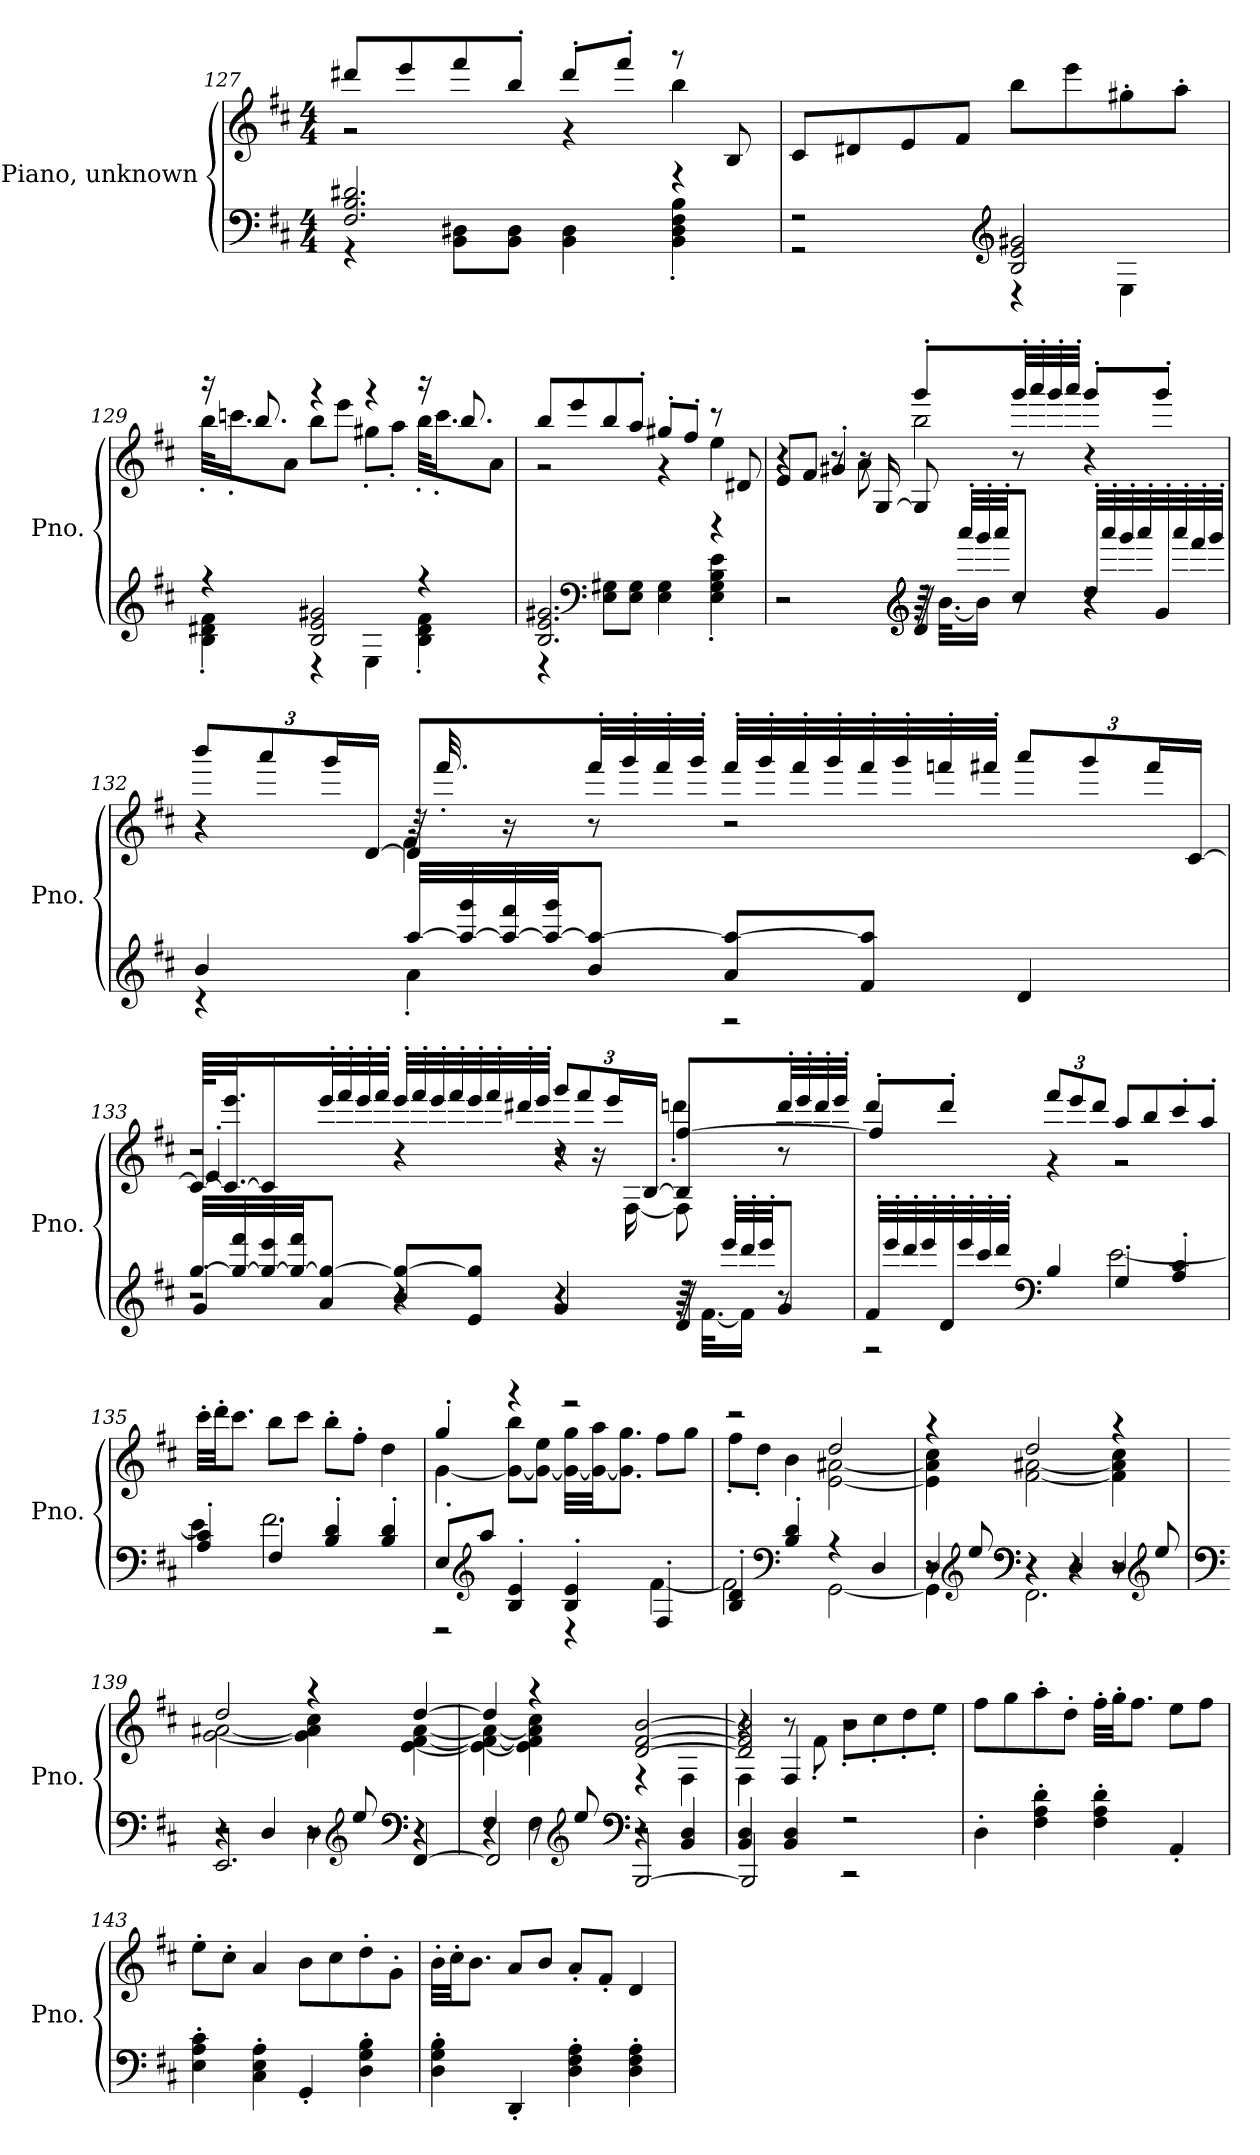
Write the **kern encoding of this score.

**kern	**kern
*part1	*part1
*staff2	*staff1
*I"Piano, unknown	*
*I'Pno.	*
*clefF4	*clefG2
*k[f#c#]	*k[f#c#]
*M4/4	*M4/4
=127	=127
*^	*^
2.F#/ 2.B/ 2.d#X/	4r	8ddd#X/L	2r
.	.	8eee/	.
.	8BB\ 8D#X\L	8fff#/	.
.	8BB\ 8D#\J	8bb'/J	.
.	4BB\ 4D#\	8ddd#'/L	4r
.	.	8fff#'/J	.
4r	4BB\' 4D#\' 4F#\' 4B\'	8r	4bb\
.	.	8B/	.
*	*	*v	*v
=128	=128	=128
2r	2r	8c#/L
.	.	8d#X/
.	.	8e/
.	.	8f#/J
*clefG2	*	*
2B/ 2e/ 2g#X/	4r	8bb\L
.	.	8eee\
.	4E\	8gg#X'\
.	.	8aa'\J
!!LO:LB:g=z
=129	=129	=129
*	*	*^
4r	4B\' 4d#X\' 4f#\'	16r	32bb'\KLL
.	.	.	16.cccn'\J
.	.	8.bb/	.
.	.	.	8a\J
2B/ 2e/ 2g#X/	4r	4r	8bb\L
.	.	.	8eee\J
.	4E\	4r	8gg#X'\L
.	.	.	8aa'\J
4r	4B\' 4d#\' 4f#\'	16r	32bb'\KLL
.	.	.	16.ccc'\J
.	.	8.bb/	.
.	.	.	8a\J
=130	=130	=130	=130
2.B/ 2.e/ 2.g#X/	4r	8bb/L	2r
.	.	8eee/	.
*clefF4	*	*	*
.	8E\ 8G#X\L	8bb/	.
.	8E\ 8G#\J	8aa'/J	.
.	4E\ 4G#\	8gg#X'/L	4r
.	.	8ff#'/J	.
4r	4E\' 4G#\' 4B\' 4e\'	8r	4ee\
.	.	8d#X/	.
!!LO:LB:g=z
=131	=131	=131	=131
*	*^	*	*^
2r	2r	2r	8e/L	4r	4r
.	.	.	8f#/J	.	.
.	.	.	4g#X'/	8r	8r
.	.	.	.	8a\	16r
.	.	.	.	.	[16G/
*clefG2	*	*	*	*	*
32r	64r	4d'/	8ggg'/L	2bb\	8G/]
.	[32.b\KLL	.	.	.	.
32aaa'/LLL	.	.	.	.	.
32ggg'/	16b\JJ]	.	.	.	.
32aaa'/JJ	.	.	.	.	.
8cc#/J	8r	.	32ggg'/LL	.	8r
.	.	.	32aaa'/	.	.
.	.	.	32ggg'/	.	.
.	.	.	32aaa'/JJJ	.	.
32dd'/LLL	4r	4r	8ggg'/L	.	4r
32aaa'/	.	.	.	.	.
32ggg'/	.	.	.	.	.
32aaa'/	.	.	.	.	.
32g'/	.	.	8ggg'/J	.	.
32aaa'/	.	.	.	.	.
32fff#'/	.	.	.	.	.
32ggg'/JJJ	.	.	.	.	.
*	*v	*v	*	*	*
!!LO:LB:g=z	!!	!!
=132	=132	=132	=132	=132
*	*	*Xbrackettup	*	*
4b/	4r	12bbb/L	4r	4r
.	.	12aaa/	.	.
.	.	24ggg/L	.	.
.	.	[24d/JJ	.	.
[32aa/LLL	4a'\	8d/L]	64r	4f#'\
.	.	.	32.fff#'/	.
32aa/_ 32ggg/	.	.	.	.
32aa/_ 32fff#/	.	.	16r	.
32aa/_ 32ggg/JJ	.	.	.	.
8b/ 8aa/_J	.	32fff#'/LL	8r	.
.	.	32ggg'/	.	.
.	.	32fff#'/	.	.
.	.	32ggg'/JJJ	.	.
8a/ 8aa/_L	2r	32fff#'/LLL	2r	2r
.	.	32ggg'/	.	.
.	.	32fff#'/	.	.
.	.	32ggg'/	.	.
8f#/ 8aa/]J	.	32fff#'/	.	.
.	.	32ggg'/	.	.
.	.	32fffn'/	.	.
.	.	32fff#X'/JJJ	.	.
4d/	.	12aaa/L	.	.
.	.	12ggg/	.	.
.	.	24fff#/L	.	.
.	.	[24c#/JJ	.	.
!!LO:PB:g=z
=133	=133	=133	=133	=133
*	*^	*	*	*^
[32gg/LLL	2r	4g'/	64c#/KLLL_	2r	4e'/	2r
.	.	.	32.c#/_ 32.eee/J	.	.	.
32gg/_ 32fff#/	.	.	.	.	.	.
32gg/_ 32eee/	.	.	16c#/]	.	.	.
32gg/_ 32fff#/JJ	.	.	.	.	.	.
8a/ 8gg/_J	.	.	32eee'/L	.	.	.
.	.	.	32fff#'/	.	.	.
.	.	.	32eee'/	.	.	.
.	.	.	32fff#'/JJJ	.	.	.
8b/ 8gg/_L	.	4r	32eee'/LLL	.	4r	.
.	.	.	32fff#'/	.	.	.
.	.	.	32eee'/	.	.	.
.	.	.	32fff#'/	.	.	.
8e/ 8gg/]J	.	.	32eee'/	.	.	.
.	.	.	32fff#'/	.	.	.
.	.	.	32ddd#X'/	.	.	.
.	.	.	32eee'/JJJ	.	.	.
4g/	4r	4r	12ggg/L	4r	4r	8r
.	.	.	12fff#/	.	.	.
.	.	.	.	.	.	16r
.	.	.	24eee/L	.	.	.
.	.	.	.	.	.	[16F#\
.	.	.	[24B/JJ	.	.	.
32r	64r	4d'/	8B/L]	4dddn'\	[4ff#/	8F#\]
.	[32.f#\KLL	.	.	.	.	.
32eee'/LLL	.	.	.	.	.	.
32ddd'/	16f#\JJ]	.	.	.	.	.
32eee'/JJ	.	.	.	.	.	.
8g/J	8r	.	32ddd'/LL	.	.	8r
.	.	.	32eee'/	.	.	.
.	.	.	32ddd'/	.	.	.
.	.	.	32eee'/JJJ	.	.	.
*	*v	*v	*	*	*	*
*	*	*	*v	*v	*v
!!LO:LB:g=z
=134	=134	=134	=134
32f#'/LLL	2r	8ddd'/L	4ff#/]
32eee'/	.	.	.
32ddd'/	.	.	.
32eee'/	.	.	.
32d'/	.	8ddd'/J	.
32eee'/	.	.	.
32ccc#'/	.	.	.
32ddd'/JJJ	.	.	.
*clefF4	*	*	*
4B/	.	12fff#/L	4r
.	.	12eee/	.
.	.	12ddd/J	.
4G'/	[2e\	8aa/L	2r
.	.	8bb/	.
4A/' 4c#/'	.	8ccc#'/	.
.	.	8aa'/J	.
*	*	*v	*v
=135	=135	=135
4A/' 4c#/'	4e\]	32ccc#'\LLL
.	.	32ddd'\JJ
.	.	8.ccc#\J
4F#'/	2.f#\	8bb\L
.	.	8ccc#\J
4B/' 4d/'	.	8bb'\L
.	.	8ff#'\J
4B/' 4d/'	.	4dd\
!!LO:LB:g=z
=136	=136	=136
*	*	*^
8E'/L	2r	4gg'/	[4g\
*clefG2	*	*	*
8aa/J	.	.	.
4B/' 4e/'	.	4r	8g\_ 8bb\L
.	.	.	8g\_ 8ee\J
4B/' 4e/'	4r	2r	32g\_ 32gg\LLL
.	.	.	32g\_ 32aa\JJ
.	.	.	8.g\] 8.gg\J
4F#'/	[4f#\	.	8ff#\L
.	.	.	8gg\J
=137	=137	=137	=137
4B/' 4d/'	2f#\]	2r	8ff#'\L
.	.	.	8dd'\J
*clefF4	*	*	*
4B/' 4d/'	.	.	4b\
4r	[2GG\	2dd/	[2e\ [2a#X\
4D/	.	.	.
=138	=138	=138	=138
*	*^	*	*
8r	4GG\]	4D/	4r	4e\] 4a#\] 4cc#\
*clefG2	*	*	*	*
8ee/	.	.	.	.
*clefF4	*	*	*	*
4r	2.FF#\	4r	2dd/	[2f#\ [2a#X\
4D/	.	4r	.	.
8r	.	4D/	4r	4f#\] 4a#\] 4cc#\
*clefG2	*	*	*	*
8ee/	.	.	.	.
!!LO:LB:g=z	!!
=139	=139	=139	=139	=139
*clefF4	*	*	*	*
4r	2r	2.EE/	2dd/	[2g\ [2a#X\
4D/	.	.	.	.
8r	4D\	.	4r	4g\] 4a#\] 4cc#\
*clefG2	*	*	*	*
8ee/	.	.	.	.
*clefF4	*	*	*	*
4r	4r	[4FF#/	[4dd/	[4e\ [4f#\ [4a#\
=140	=140	=140	=140	=140
4F#/	4r	2FF#/]	4dd/]	4e\_ 4f#\_ 4a#\_
8r	4F#\	.	4r	4e\] 4f#\] 4a#\] 4cc#\
*clefG2	*	*	*	*
8ee/	.	.	.	.
*clefF4	*	*	*	*
4r	2r	[2BBB/	[2d/ [2f#/ [2b/	4r
4BB/ 4D/	.	.	.	4F#\
*	*v	*v	*	*
=141	=141	=141	=141
*	*	*	*^
4BB/ 4D/	2BBB/]	2d/] 2f#/] 2b/]	4F#\	4r
4BB/ 4D/	.	.	8r	4F#/
.	.	.	8f#'\	.
2r	2r	2r	8b'\L	2r
.	.	.	8cc#'\	.
.	.	.	8dd'\	.
.	.	.	8ee'\J	.
*v	*v	*	*	*
*	*v	*v	*v
=142	=142
4D'\	8ff#\L
.	8gg\
4F#\' 4A\' 4d\'	8aa'\
.	8dd'\J
4F#\' 4A\' 4d\'	32ff#'\LLL
.	32gg'\JJ
.	8.ff#\J
4AA'/	8ee\L
.	8ff#\J
!!LO:LB:g=z
=143	=143
4E\' 4A\' 4c#\'	8ee'\L
.	8cc#'\J
4C#\' 4E\' 4A\'	4a/
4GG'/	8b\L
.	8cc#\
4D\' 4G\' 4B\'	8dd'\
.	8g'\J
=144	=144
4D\' 4G\' 4B\'	32b'\LLL
.	32cc#'\JJ
.	8.b\J
4DD'/	8a/L
.	8b/J
4D\' 4F#\' 4A\'	8a'/L
.	8f#'/J
4D\' 4F#\' 4A\'	4d/
=	=
*-	*-
